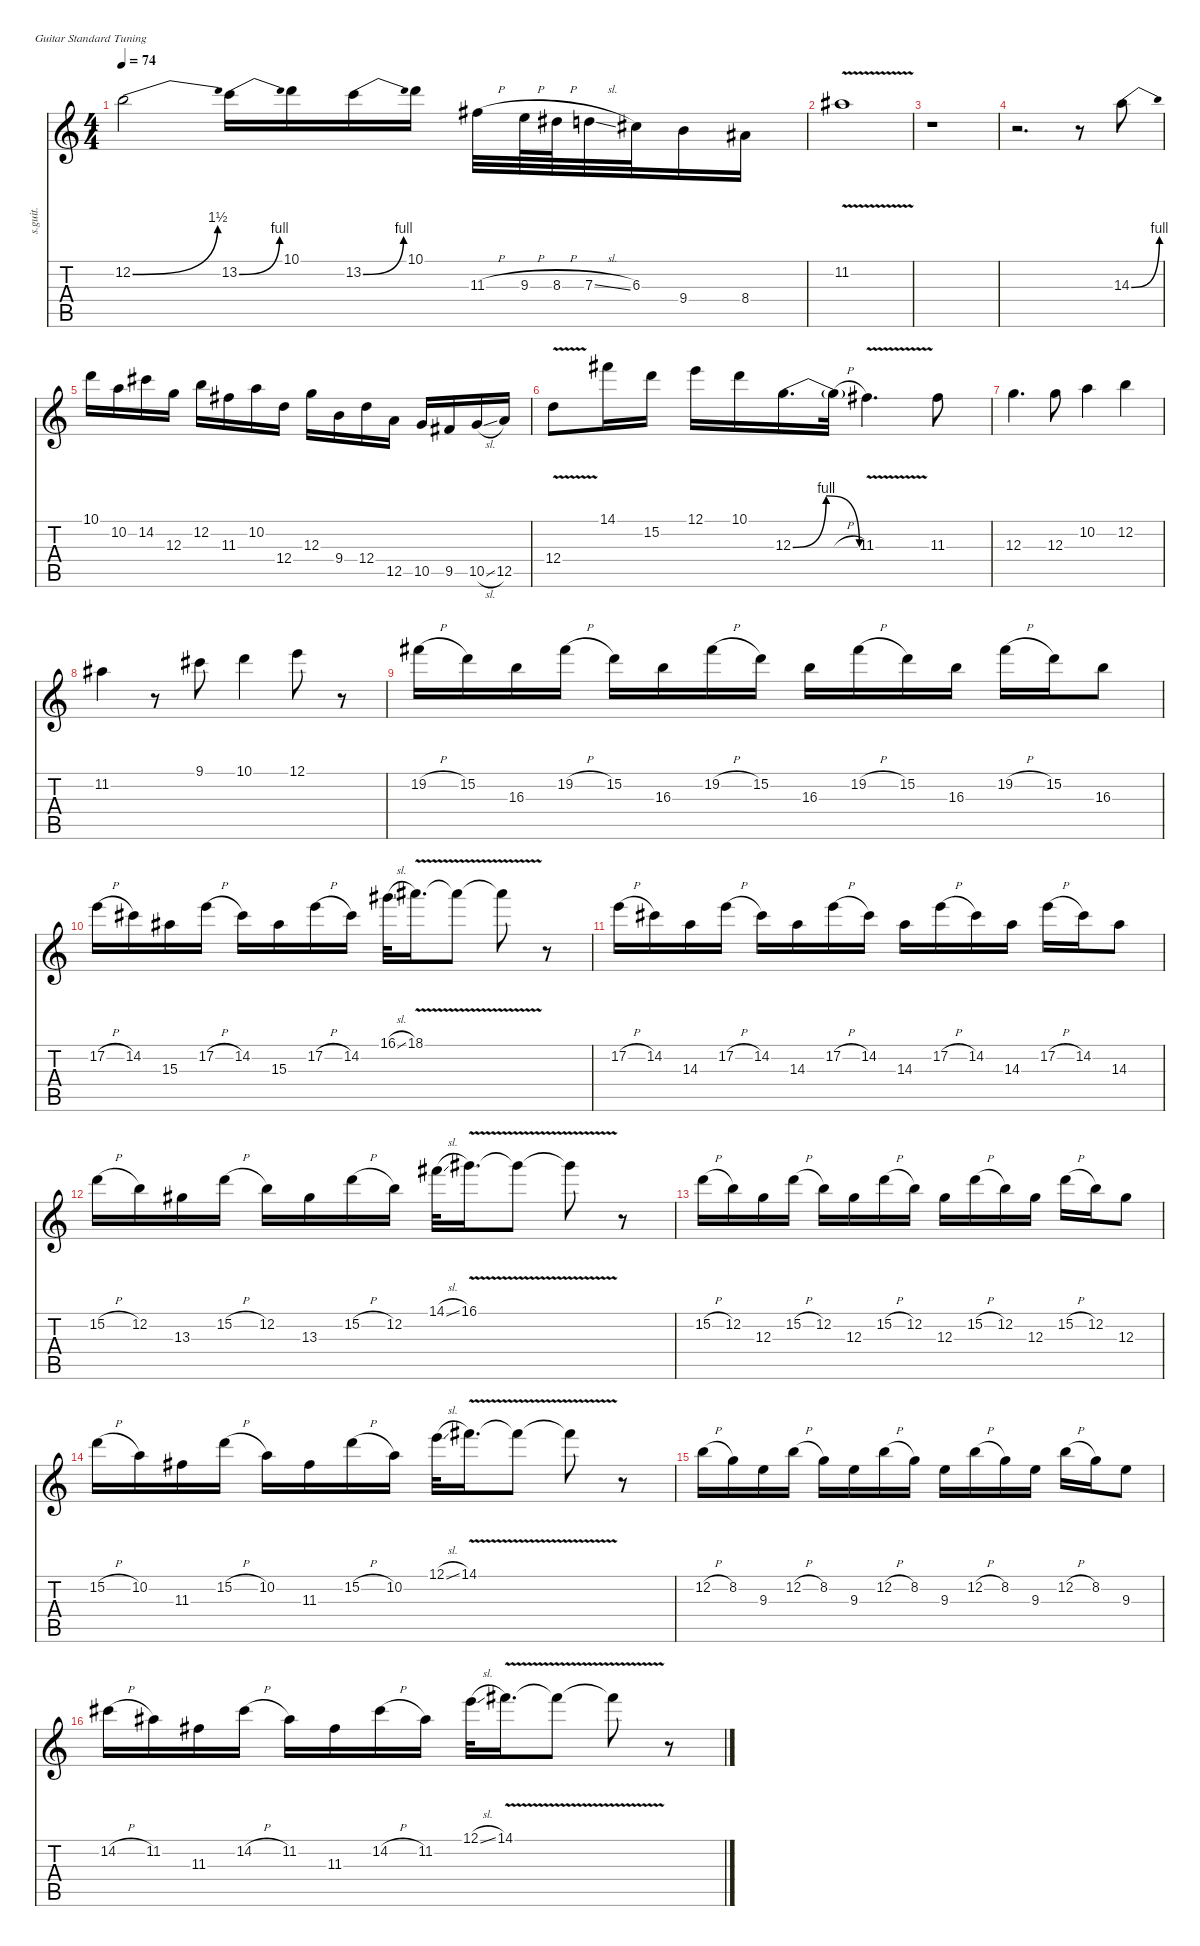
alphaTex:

\defaultSystemsLayout 4
\hideDynamics
\bracketExtendMode nobrackets
\track ("Don Felder - Lead Guitar" "s.guit.") {instrument overdrivenguitar}
\staff {score tabs}
\tuning (E4 B3 G3 D3 A2 E2)
\ts (4 4)
\tempo 74
\clef g2
\ks c
12.2{be (bend 0 0 15 6)}.2{lyrics (0 "") lyrics (1 "") lyrics (2 "") lyrics (3 "") lyrics (4 "") dy f} 13.2{be (bend 0 0 15 4)}.16{lyrics (0 "") lyrics (1 "") lyrics (2 "") lyrics (3 "") lyrics (4 "")} 10.1.16{lyrics (0 "") lyrics (1 "") lyrics (2 "") lyrics (3 "") lyrics (4 "")} 13.2{be (bend 0 0 15 4)}.16{lyrics (0 "") lyrics (1 "") lyrics (2 "") lyrics (3 "") lyrics (4 "")} 10.1.16{lyrics (0 "") lyrics (1 "") lyrics (2 "") lyrics (3 "") lyrics (4 "")} 11.3{h acc #}.32{lyrics (0 "") lyrics (1 "") lyrics (2 "") lyrics (3 "") lyrics (4 "")} 9.3{h}.64{lyrics (0 "") lyrics (1 "") lyrics (2 "") lyrics (3 "") lyrics (4 "")} 8.3{h acc #}.64{lyrics (0 "") lyrics (1 "") lyrics (2 "") lyrics (3 "") lyrics (4 "")} 7.3{sl}.32{lyrics (0 "") lyrics (1 "") lyrics (2 "") lyrics (3 "") lyrics (4 "")} 6.3{acc #}.32{lyrics (0 "") lyrics (1 "") lyrics (2 "") lyrics (3 "") lyrics (4 "")} 9.4.16{lyrics (0 "") lyrics (1 "") lyrics (2 "") lyrics (3 "") lyrics (4 "")} 8.4{acc #}.16{lyrics (0 "") lyrics (1 "") lyrics (2 "") lyrics (3 "") lyrics (4 "")} |
11.2{v acc #}.1{lyrics (0 "") lyrics (1 "") lyrics (2 "") lyrics (3 "") lyrics (4 "")} |
r.1 |
r.2{d} r.8 14.3{be (bend 0 0 15 4)}.8{lyrics (0 "") lyrics (1 "") lyrics (2 "") lyrics (3 "") lyrics (4 "")} |
10.1.16{lyrics (0 "") lyrics (1 "") lyrics (2 "") lyrics (3 "") lyrics (4 "")} 10.2.16{lyrics (0 "") lyrics (1 "") lyrics (2 "") lyrics (3 "") lyrics (4 "")} 14.2{acc #}.16{lyrics (0 "") lyrics (1 "") lyrics (2 "") lyrics (3 "") lyrics (4 "")} 12.3.16{lyrics (0 "") lyrics (1 "") lyrics (2 "") lyrics (3 "") lyrics (4 "")} 12.2.16{lyrics (0 "") lyrics (1 "") lyrics (2 "") lyrics (3 "") lyrics (4 "")} 11.3{acc #}.16{lyrics (0 "") lyrics (1 "") lyrics (2 "") lyrics (3 "") lyrics (4 "")} 10.2.16{lyrics (0 "") lyrics (1 "") lyrics (2 "") lyrics (3 "") lyrics (4 "")} 12.4.16{lyrics (0 "") lyrics (1 "") lyrics (2 "") lyrics (3 "") lyrics (4 "")} 12.3.16{lyrics (0 "") lyrics (1 "") lyrics (2 "") lyrics (3 "") lyrics (4 "")} 9.4.16{lyrics (0 "") lyrics (1 "") lyrics (2 "") lyrics (3 "") lyrics (4 "")} 12.4.16{lyrics (0 "") lyrics (1 "") lyrics (2 "") lyrics (3 "") lyrics (4 "")} 12.5.16{lyrics (0 "") lyrics (1 "") lyrics (2 "") lyrics (3 "") lyrics (4 "")} 10.5.16{lyrics (0 "") lyrics (1 "") lyrics (2 "") lyrics (3 "") lyrics (4 "")} 9.5{acc #}.16{lyrics (0 "") lyrics (1 "") lyrics (2 "") lyrics (3 "") lyrics (4 "")} 10.5{sl}.16{lyrics (0 "") lyrics (1 "") lyrics (2 "") lyrics (3 "") lyrics (4 "")} 12.5.16{lyrics (0 "") lyrics (1 "") lyrics (2 "") lyrics (3 "") lyrics (4 "")} |
12.4{v}.8{lyrics (0 "") lyrics (1 "") lyrics (2 "") lyrics (3 "") lyrics (4 "")} 14.1{acc #}.16{lyrics (0 "") lyrics (1 "") lyrics (2 "") lyrics (3 "") lyrics (4 "")} 15.2.16{lyrics (0 "") lyrics (1 "") lyrics (2 "") lyrics (3 "") lyrics (4 "")} 12.1.16{lyrics (0 "") lyrics (1 "") lyrics (2 "") lyrics (3 "") lyrics (4 "")} 10.1.16{lyrics (0 "") lyrics (1 "") lyrics (2 "") lyrics (3 "") lyrics (4 "")} 12.3{be (bendrelease 0 0 30 4 30 4 60 0)}.16{d lyrics (0 "") lyrics (1 "") lyrics (2 "") lyrics (3 "") lyrics (4 "")} 12.3{h t}.32{lyrics (0 "") lyrics (1 "") lyrics (2 "") lyrics (3 "") lyrics (4 "")} 11.3{v acc #}.4{d lyrics (0 "") lyrics (1 "") lyrics (2 "") lyrics (3 "") lyrics (4 "")} 11.3{acc #}.8{lyrics (0 "") lyrics (1 "") lyrics (2 "") lyrics (3 "") lyrics (4 "")} |
12.3.4{d lyrics (0 "") lyrics (1 "") lyrics (2 "") lyrics (3 "") lyrics (4 "")} 12.3.8{lyrics (0 "") lyrics (1 "") lyrics (2 "") lyrics (3 "") lyrics (4 "")} 10.2.4{lyrics (0 "") lyrics (1 "") lyrics (2 "") lyrics (3 "") lyrics (4 "")} 12.2.4{lyrics (0 "") lyrics (1 "") lyrics (2 "") lyrics (3 "") lyrics (4 "")} |
11.2{acc #}.4{lyrics (0 "") lyrics (1 "") lyrics (2 "") lyrics (3 "") lyrics (4 "")} r.8 9.1{acc #}.8{lyrics (0 "") lyrics (1 "") lyrics (2 "") lyrics (3 "") lyrics (4 "")} 10.1.4{lyrics (0 "") lyrics (1 "") lyrics (2 "") lyrics (3 "") lyrics (4 "")} 12.1.8{lyrics (0 "") lyrics (1 "") lyrics (2 "") lyrics (3 "") lyrics (4 "")} r.8 |
19.2{h acc #}.16{lyrics (0 "") lyrics (1 "") lyrics (2 "") lyrics (3 "") lyrics (4 "")} 15.2.16{lyrics (0 "") lyrics (1 "") lyrics (2 "") lyrics (3 "") lyrics (4 "")} 16.3.16{lyrics (0 "") lyrics (1 "") lyrics (2 "") lyrics (3 "") lyrics (4 "")} 19.2{h acc #}.16{lyrics (0 "") lyrics (1 "") lyrics (2 "") lyrics (3 "") lyrics (4 "")} 15.2.16{lyrics (0 "") lyrics (1 "") lyrics (2 "") lyrics (3 "") lyrics (4 "")} 16.3.16{lyrics (0 "") lyrics (1 "") lyrics (2 "") lyrics (3 "") lyrics (4 "")} 19.2{h acc #}.16{lyrics (0 "") lyrics (1 "") lyrics (2 "") lyrics (3 "") lyrics (4 "")} 15.2.16{lyrics (0 "") lyrics (1 "") lyrics (2 "") lyrics (3 "") lyrics (4 "")} 16.3.16{lyrics (0 "") lyrics (1 "") lyrics (2 "") lyrics (3 "") lyrics (4 "")} 19.2{h acc #}.16{lyrics (0 "") lyrics (1 "") lyrics (2 "") lyrics (3 "") lyrics (4 "")} 15.2.16{lyrics (0 "") lyrics (1 "") lyrics (2 "") lyrics (3 "") lyrics (4 "")} 16.3.16{lyrics (0 "") lyrics (1 "") lyrics (2 "") lyrics (3 "") lyrics (4 "")} 19.2{h acc #}.16{lyrics (0 "") lyrics (1 "") lyrics (2 "") lyrics (3 "") lyrics (4 "")} 15.2.16{lyrics (0 "") lyrics (1 "") lyrics (2 "") lyrics (3 "") lyrics (4 "")} 16.3.8{lyrics (0 "") lyrics (1 "") lyrics (2 "") lyrics (3 "") lyrics (4 "")} |
17.2{h}.16{lyrics (0 "") lyrics (1 "") lyrics (2 "") lyrics (3 "") lyrics (4 "")} 14.2{acc #}.16{lyrics (0 "") lyrics (1 "") lyrics (2 "") lyrics (3 "") lyrics (4 "")} 15.3{acc #}.16{lyrics (0 "") lyrics (1 "") lyrics (2 "") lyrics (3 "") lyrics (4 "")} 17.2{h}.16{lyrics (0 "") lyrics (1 "") lyrics (2 "") lyrics (3 "") lyrics (4 "")} 14.2{acc #}.16{lyrics (0 "") lyrics (1 "") lyrics (2 "") lyrics (3 "") lyrics (4 "")} 15.3{acc #}.16{lyrics (0 "") lyrics (1 "") lyrics (2 "") lyrics (3 "") lyrics (4 "")} 17.2{h}.16{lyrics (0 "") lyrics (1 "") lyrics (2 "") lyrics (3 "") lyrics (4 "")} 14.2{acc #}.16{lyrics (0 "") lyrics (1 "") lyrics (2 "") lyrics (3 "") lyrics (4 "")} 16.1{sl acc #}.32{lyrics (0 "") lyrics (1 "") lyrics (2 "") lyrics (3 "") lyrics (4 "")} 18.1{v acc #}.16{d lyrics (0 "") lyrics (1 "") lyrics (2 "") lyrics (3 "") lyrics (4 "")} 18.1{v t acc #}.8{lyrics (0 "") lyrics (1 "") lyrics (2 "") lyrics (3 "") lyrics (4 "")} 18.1{v t acc #}.8{lyrics (0 "") lyrics (1 "") lyrics (2 "") lyrics (3 "") lyrics (4 "")} r.8 |
17.2{h}.16{lyrics (0 "") lyrics (1 "") lyrics (2 "") lyrics (3 "") lyrics (4 "")} 14.2{acc #}.16{lyrics (0 "") lyrics (1 "") lyrics (2 "") lyrics (3 "") lyrics (4 "")} 14.3.16{lyrics (0 "") lyrics (1 "") lyrics (2 "") lyrics (3 "") lyrics (4 "")} 17.2{h}.16{lyrics (0 "") lyrics (1 "") lyrics (2 "") lyrics (3 "") lyrics (4 "")} 14.2{acc #}.16{lyrics (0 "") lyrics (1 "") lyrics (2 "") lyrics (3 "") lyrics (4 "")} 14.3.16{lyrics (0 "") lyrics (1 "") lyrics (2 "") lyrics (3 "") lyrics (4 "")} 17.2{h}.16{lyrics (0 "") lyrics (1 "") lyrics (2 "") lyrics (3 "") lyrics (4 "")} 14.2{acc #}.16{lyrics (0 "") lyrics (1 "") lyrics (2 "") lyrics (3 "") lyrics (4 "")} 14.3.16{lyrics (0 "") lyrics (1 "") lyrics (2 "") lyrics (3 "") lyrics (4 "")} 17.2{h}.16{lyrics (0 "") lyrics (1 "") lyrics (2 "") lyrics (3 "") lyrics (4 "")} 14.2{acc #}.16{lyrics (0 "") lyrics (1 "") lyrics (2 "") lyrics (3 "") lyrics (4 "")} 14.3.16{lyrics (0 "") lyrics (1 "") lyrics (2 "") lyrics (3 "") lyrics (4 "")} 17.2{h}.16{lyrics (0 "") lyrics (1 "") lyrics (2 "") lyrics (3 "") lyrics (4 "")} 14.2{acc #}.16{lyrics (0 "") lyrics (1 "") lyrics (2 "") lyrics (3 "") lyrics (4 "")} 14.3.8{lyrics (0 "") lyrics (1 "") lyrics (2 "") lyrics (3 "") lyrics (4 "")} |
15.2{h}.16{lyrics (0 "") lyrics (1 "") lyrics (2 "") lyrics (3 "") lyrics (4 "")} 12.2.16{lyrics (0 "") lyrics (1 "") lyrics (2 "") lyrics (3 "") lyrics (4 "")} 13.3{acc #}.16{lyrics (0 "") lyrics (1 "") lyrics (2 "") lyrics (3 "") lyrics (4 "")} 15.2{h}.16{lyrics (0 "") lyrics (1 "") lyrics (2 "") lyrics (3 "") lyrics (4 "")} 12.2.16{lyrics (0 "") lyrics (1 "") lyrics (2 "") lyrics (3 "") lyrics (4 "")} 13.3{acc #}.16{lyrics (0 "") lyrics (1 "") lyrics (2 "") lyrics (3 "") lyrics (4 "")} 15.2{h}.16{lyrics (0 "") lyrics (1 "") lyrics (2 "") lyrics (3 "") lyrics (4 "")} 12.2.16{lyrics (0 "") lyrics (1 "") lyrics (2 "") lyrics (3 "") lyrics (4 "")} 14.1{sl acc #}.32{lyrics (0 "") lyrics (1 "") lyrics (2 "") lyrics (3 "") lyrics (4 "")} 16.1{v acc #}.16{d lyrics (0 "") lyrics (1 "") lyrics (2 "") lyrics (3 "") lyrics (4 "")} 16.1{v t acc #}.8{lyrics (0 "") lyrics (1 "") lyrics (2 "") lyrics (3 "") lyrics (4 "")} 16.1{v t acc #}.8{lyrics (0 "") lyrics (1 "") lyrics (2 "") lyrics (3 "") lyrics (4 "")} r.8 |
15.2{h}.16{lyrics (0 "") lyrics (1 "") lyrics (2 "") lyrics (3 "") lyrics (4 "")} 12.2.16{lyrics (0 "") lyrics (1 "") lyrics (2 "") lyrics (3 "") lyrics (4 "")} 12.3.16{lyrics (0 "") lyrics (1 "") lyrics (2 "") lyrics (3 "") lyrics (4 "")} 15.2{h}.16{lyrics (0 "") lyrics (1 "") lyrics (2 "") lyrics (3 "") lyrics (4 "")} 12.2.16{lyrics (0 "") lyrics (1 "") lyrics (2 "") lyrics (3 "") lyrics (4 "")} 12.3.16{lyrics (0 "") lyrics (1 "") lyrics (2 "") lyrics (3 "") lyrics (4 "")} 15.2{h}.16{lyrics (0 "") lyrics (1 "") lyrics (2 "") lyrics (3 "") lyrics (4 "")} 12.2.16{lyrics (0 "") lyrics (1 "") lyrics (2 "") lyrics (3 "") lyrics (4 "")} 12.3.16{lyrics (0 "") lyrics (1 "") lyrics (2 "") lyrics (3 "") lyrics (4 "")} 15.2{h}.16{lyrics (0 "") lyrics (1 "") lyrics (2 "") lyrics (3 "") lyrics (4 "")} 12.2.16{lyrics (0 "") lyrics (1 "") lyrics (2 "") lyrics (3 "") lyrics (4 "")} 12.3.16{lyrics (0 "") lyrics (1 "") lyrics (2 "") lyrics (3 "") lyrics (4 "")} 15.2{h}.16{lyrics (0 "") lyrics (1 "") lyrics (2 "") lyrics (3 "") lyrics (4 "")} 12.2.16{lyrics (0 "") lyrics (1 "") lyrics (2 "") lyrics (3 "") lyrics (4 "")} 12.3.8{lyrics (0 "") lyrics (1 "") lyrics (2 "") lyrics (3 "") lyrics (4 "")} |
15.2{h}.16{lyrics (0 "") lyrics (1 "") lyrics (2 "") lyrics (3 "") lyrics (4 "")} 10.2.16{lyrics (0 "") lyrics (1 "") lyrics (2 "") lyrics (3 "") lyrics (4 "")} 11.3{acc #}.16{lyrics (0 "") lyrics (1 "") lyrics (2 "") lyrics (3 "") lyrics (4 "")} 15.2{h}.16{lyrics (0 "") lyrics (1 "") lyrics (2 "") lyrics (3 "") lyrics (4 "")} 10.2.16{lyrics (0 "") lyrics (1 "") lyrics (2 "") lyrics (3 "") lyrics (4 "")} 11.3{acc #}.16{lyrics (0 "") lyrics (1 "") lyrics (2 "") lyrics (3 "") lyrics (4 "")} 15.2{h}.16{lyrics (0 "") lyrics (1 "") lyrics (2 "") lyrics (3 "") lyrics (4 "")} 10.2.16{lyrics (0 "") lyrics (1 "") lyrics (2 "") lyrics (3 "") lyrics (4 "")} 12.1{sl}.32{lyrics (0 "") lyrics (1 "") lyrics (2 "") lyrics (3 "") lyrics (4 "")} 14.1{v acc #}.16{d lyrics (0 "") lyrics (1 "") lyrics (2 "") lyrics (3 "") lyrics (4 "")} 14.1{v t acc #}.8{lyrics (0 "") lyrics (1 "") lyrics (2 "") lyrics (3 "") lyrics (4 "")} 14.1{v t acc #}.8{lyrics (0 "") lyrics (1 "") lyrics (2 "") lyrics (3 "") lyrics (4 "")} r.8 |
12.2{h}.16{lyrics (0 "") lyrics (1 "") lyrics (2 "") lyrics (3 "") lyrics (4 "")} 8.2.16{lyrics (0 "") lyrics (1 "") lyrics (2 "") lyrics (3 "") lyrics (4 "")} 9.3.16{lyrics (0 "") lyrics (1 "") lyrics (2 "") lyrics (3 "") lyrics (4 "")} 12.2{h}.16{lyrics (0 "") lyrics (1 "") lyrics (2 "") lyrics (3 "") lyrics (4 "")} 8.2.16{lyrics (0 "") lyrics (1 "") lyrics (2 "") lyrics (3 "") lyrics (4 "")} 9.3.16{lyrics (0 "") lyrics (1 "") lyrics (2 "") lyrics (3 "") lyrics (4 "")} 12.2{h}.16{lyrics (0 "") lyrics (1 "") lyrics (2 "") lyrics (3 "") lyrics (4 "")} 8.2.16{lyrics (0 "") lyrics (1 "") lyrics (2 "") lyrics (3 "") lyrics (4 "")} 9.3.16{lyrics (0 "") lyrics (1 "") lyrics (2 "") lyrics (3 "") lyrics (4 "")} 12.2{h}.16{lyrics (0 "") lyrics (1 "") lyrics (2 "") lyrics (3 "") lyrics (4 "")} 8.2.16{lyrics (0 "") lyrics (1 "") lyrics (2 "") lyrics (3 "") lyrics (4 "")} 9.3.16{lyrics (0 "") lyrics (1 "") lyrics (2 "") lyrics (3 "") lyrics (4 "")} 12.2{h}.16{lyrics (0 "") lyrics (1 "") lyrics (2 "") lyrics (3 "") lyrics (4 "")} 8.2.16{lyrics (0 "") lyrics (1 "") lyrics (2 "") lyrics (3 "") lyrics (4 "")} 9.3.8{lyrics (0 "") lyrics (1 "") lyrics (2 "") lyrics (3 "") lyrics (4 "")} |
14.2{h acc #}.16{lyrics (0 "") lyrics (1 "") lyrics (2 "") lyrics (3 "") lyrics (4 "")} 11.2{acc #}.16{lyrics (0 "") lyrics (1 "") lyrics (2 "") lyrics (3 "") lyrics (4 "")} 11.3{acc #}.16{lyrics (0 "") lyrics (1 "") lyrics (2 "") lyrics (3 "") lyrics (4 "")} 14.2{h acc #}.16{lyrics (0 "") lyrics (1 "") lyrics (2 "") lyrics (3 "") lyrics (4 "")} 11.2{acc #}.16{lyrics (0 "") lyrics (1 "") lyrics (2 "") lyrics (3 "") lyrics (4 "")} 11.3{acc #}.16{lyrics (0 "") lyrics (1 "") lyrics (2 "") lyrics (3 "") lyrics (4 "")} 14.2{h acc #}.16{lyrics (0 "") lyrics (1 "") lyrics (2 "") lyrics (3 "") lyrics (4 "")} 11.2{acc #}.16{lyrics (0 "") lyrics (1 "") lyrics (2 "") lyrics (3 "") lyrics (4 "")} 12.1{sl}.32{lyrics (0 "") lyrics (1 "") lyrics (2 "") lyrics (3 "") lyrics (4 "")} 14.1{v acc #}.16{d lyrics (0 "") lyrics (1 "") lyrics (2 "") lyrics (3 "") lyrics (4 "")} 14.1{v t acc #}.8{lyrics (0 "") lyrics (1 "") lyrics (2 "") lyrics (3 "") lyrics (4 "")} 14.1{v t acc #}.8{lyrics (0 "") lyrics (1 "") lyrics (2 "") lyrics (3 "") lyrics (4 "")} r.8
